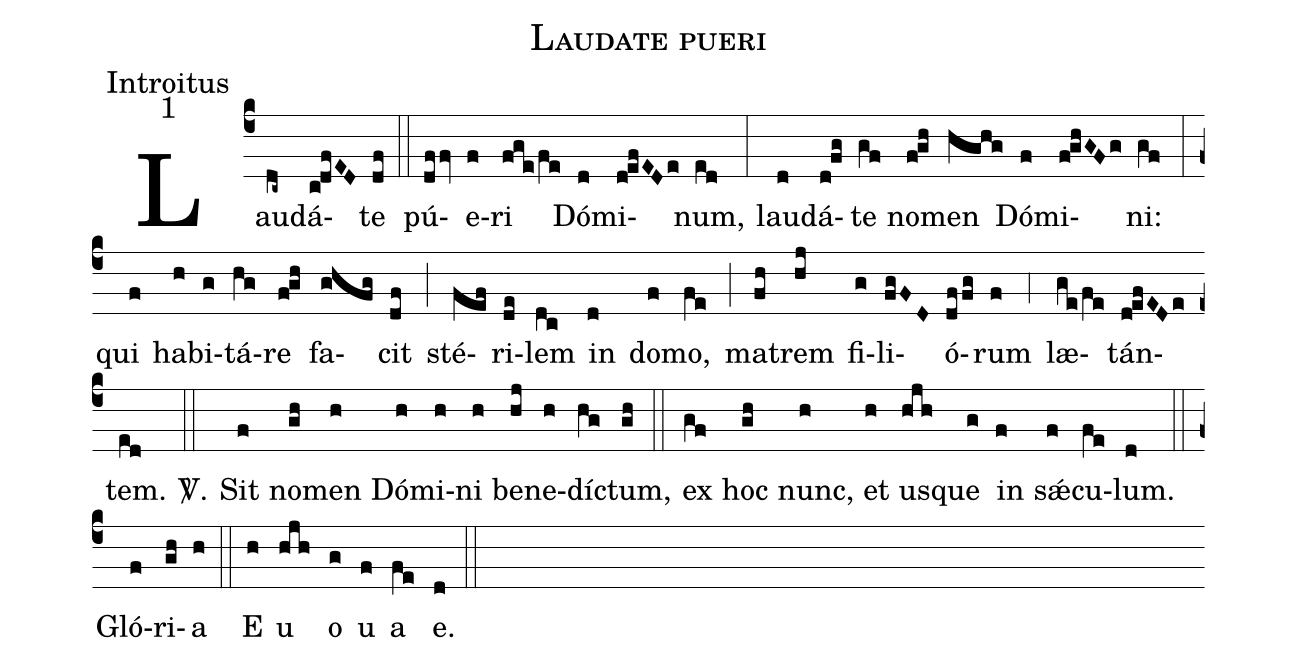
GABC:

name:Laudate pueri;
office-part:Introitus;
mode:1;
%%
(c4) Lau(dc~)dá(c!dfED)te(df) (::) pú(dffv)e(f)ri(fge/fe) Dó(d)mi(d!efEDe)num,(ed) (:) lau(d)dá(d!fg)te(gf) no(f!gh)men(hghg) Dó(f)mi(f!ghGFg)ni:(gf) (:) qui(f) ha(h)bi(g)tá(hg)re(f!gh) fa(ghfg)cit(df) (;) sté(fef)ri(de)lem(dc) in(d) do(f)mo,(fe) (;) ma(fh)trem(hj) fi(g)li(fgFD)ó(dffg)rum(f) (;4) læ(ge/fe)tán(d!efEDe)tem.(ed) <sp>V/</sp>.(::) Sit(f) no(gh)men(h) Dó(h)mi(h)ni(h) be(hj)ne(h)dí(hg)ctum,(gh) (::) ex(gf) hoc(gh) nunc,(h) et(h) us(hjh)que(g) in(f) s<sp>'ae</sp>(f)cu(fe)lum.(d) (::) Gló(f)ri(gh)a(h) (::) E(h) u(hjh) o(g) u(f) a(fe) e.(d) (::)
